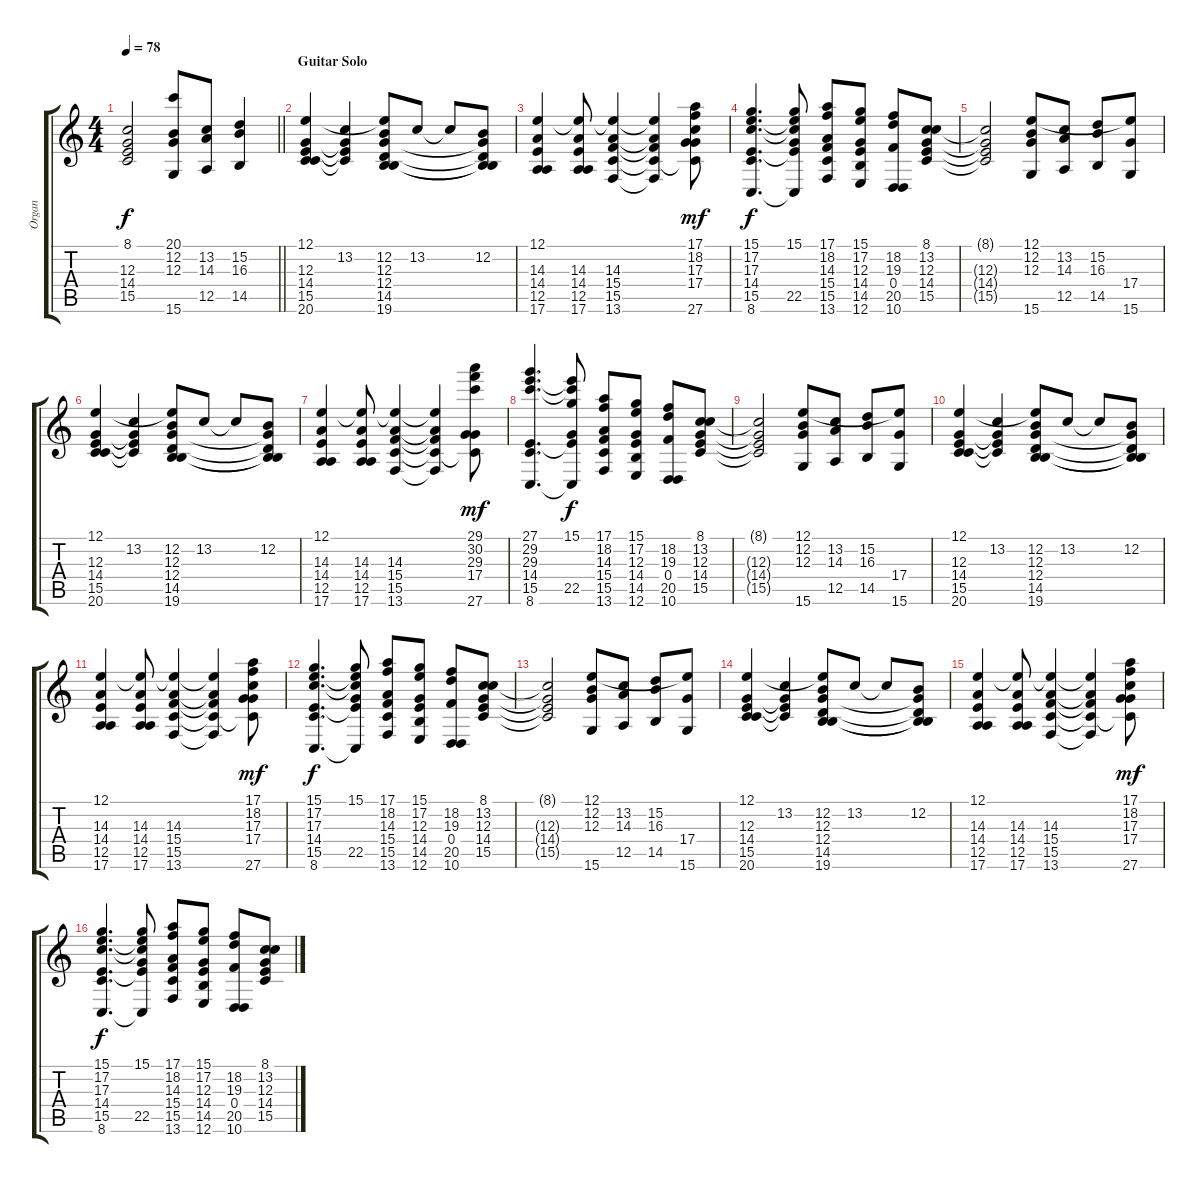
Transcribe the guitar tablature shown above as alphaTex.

\track ("Organ" "Organ") {instrument rockorgan}
\staff {score tabs}
\tuning (E4 B3 G3 D3 A2 E2) {hide}
\ts (4 4)
\tempo 78
\clef g2
\barLineRight lightlight
\ks c
(8.1{t} 12.3{t} 14.4{t} 15.5{t}).2{dy f} (20.1 12.2 12.3 15.6).8 (13.2 14.3 12.5).8 (15.2 16.3 14.5).4 |
\section ("" "Guitar Solo")
(12.1 12.3 14.4 15.5 20.6).4 (13.2 12.3{t} 14.4{t} 15.5{t}).4 (12.1{t} 12.2 12.3 12.4 14.5 19.6).8 13.2.8 13.2{t}.8 (12.2 12.3{t} 12.4{t} 14.5{t} 19.6{t}).8 |
(12.1 14.3 14.4 12.5 17.6).4 (12.1{t} 14.3 14.4 12.5 17.6).8 (12.1{t} 14.3 15.4 15.5 13.6).4 (12.1{t} 14.3{t} 15.4{t} 15.5{t} 13.6{t}).4 (17.1 18.2 17.3 17.4 15.5{t} 27.6).8{dy mf} |
(15.1 17.2 17.3 14.4 15.5 8.6).4{d dy f} (15.1 17.2{t} 17.3{t} 14.4{t} 22.5 8.6{t}).8 (17.1 18.2 14.3 15.4 15.5 13.6).8 (15.1 17.2 12.3 14.4 14.5 12.6).8 (18.2 19.3 0.4 20.5 10.6).8 (8.1 13.2 12.3 14.4 15.5).8 |
(8.1{t} 12.3{t} 14.4{t} 15.5{t}).2 (12.1 12.2 12.3 15.6).8 (13.2 14.3 12.5).8 (15.2 16.3 14.5).8 (12.1{t} 17.4 15.6).8 |
(12.1 12.3 14.4 15.5 20.6).4 (13.2 12.3{t} 14.4{t} 15.5{t}).4 (12.1{t} 12.2 12.3 12.4 14.5 19.6).8 13.2.8 13.2{t}.8 (12.2 12.3{t} 12.4{t} 14.5{t} 19.6{t}).8 |
(12.1 14.3 14.4 12.5 17.6).4 (12.1{t} 14.3 14.4 12.5 17.6).8 (12.1{t} 14.3 15.4 15.5 13.6).4 (12.1{t} 14.3{t} 15.4{t} 15.5{t} 13.6{t}).4 (29.1 30.2 29.3 17.4 15.5{t} 27.6).8{dy mf} |
(27.1 29.2 29.3 14.4 15.5 8.6).4{d} (15.1 29.2{t} 29.3{t} 14.4{t} 22.5 8.6{t}).8{dy f} (17.1 18.2 14.3 15.4 15.5 13.6).8 (15.1 17.2 12.3 14.4 14.5 12.6).8 (18.2 19.3 0.4 20.5 10.6).8 (8.1 13.2 12.3 14.4 15.5).8 |
(8.1{t} 12.3{t} 14.4{t} 15.5{t}).2 (12.1 12.2 12.3 15.6).8 (13.2 14.3 12.5).8 (15.2 16.3 14.5).8 (12.1{t} 17.4 15.6).8 |
(12.1 12.3 14.4 15.5 20.6).4 (13.2 12.3{t} 14.4{t} 15.5{t}).4 (12.1{t} 12.2 12.3 12.4 14.5 19.6).8 13.2.8 13.2{t}.8 (12.2 12.3{t} 12.4{t} 14.5{t} 19.6{t}).8 |
(12.1 14.3 14.4 12.5 17.6).4 (12.1{t} 14.3 14.4 12.5 17.6).8 (12.1{t} 14.3 15.4 15.5 13.6).4 (12.1{t} 14.3{t} 15.4{t} 15.5{t} 13.6{t}).4 (17.1 18.2 17.3 17.4 15.5{t} 27.6).8{dy mf} |
(15.1 17.2 17.3 14.4 15.5 8.6).4{d dy f} (15.1 17.2{t} 17.3{t} 14.4{t} 22.5 8.6{t}).8 (17.1 18.2 14.3 15.4 15.5 13.6).8 (15.1 17.2 12.3 14.4 14.5 12.6).8 (18.2 19.3 0.4 20.5 10.6).8 (8.1 13.2 12.3 14.4 15.5).8 |
(8.1{t} 12.3{t} 14.4{t} 15.5{t}).2 (12.1 12.2 12.3 15.6).8 (13.2 14.3 12.5).8 (15.2 16.3 14.5).8 (12.1{t} 17.4 15.6).8 |
(12.1 12.3 14.4 15.5 20.6).4 (13.2 12.3{t} 14.4{t} 15.5{t}).4 (12.1{t} 12.2 12.3 12.4 14.5 19.6).8 13.2.8 13.2{t}.8 (12.2 12.3{t} 12.4{t} 14.5{t} 19.6{t}).8 |
(12.1 14.3 14.4 12.5 17.6).4 (12.1{t} 14.3 14.4 12.5 17.6).8 (12.1{t} 14.3 15.4 15.5 13.6).4 (12.1{t} 14.3{t} 15.4{t} 15.5{t} 13.6{t}).4 (17.1 18.2 17.3 17.4 15.5{t} 27.6).8{dy mf} |
(15.1 17.2 17.3 14.4 15.5 8.6).4{d dy f} (15.1 17.2{t} 17.3{t} 14.4{t} 22.5 8.6{t}).8 (17.1 18.2 14.3 15.4 15.5 13.6).8 (15.1 17.2 12.3 14.4 14.5 12.6).8 (18.2 19.3 0.4 20.5 10.6).8 (8.1 13.2 12.3 14.4 15.5).8
